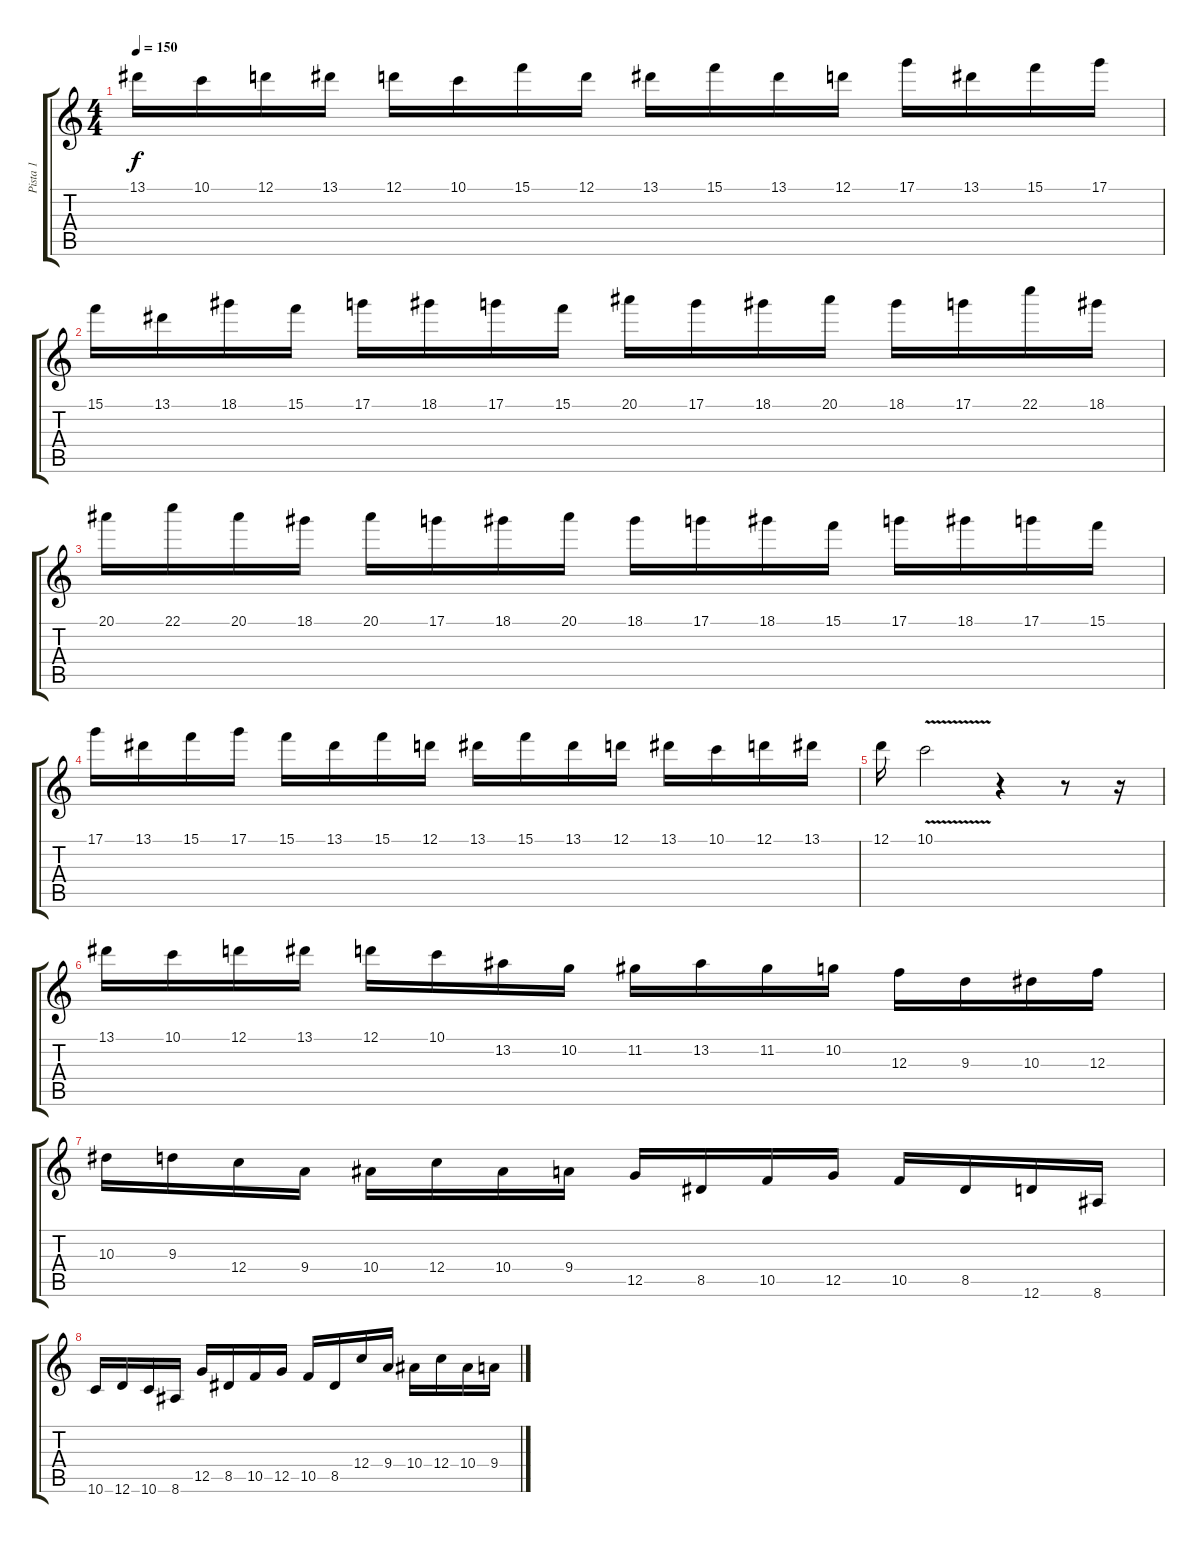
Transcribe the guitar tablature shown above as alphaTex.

\track ("Pista 1" "Pista 1") {instrument distortionguitar}
\staff {score tabs}
\tuning (D4 A3 F3 C3 G2 D2) {hide}
\ts (4 4)
\tempo 150
\clef g2
\ks c
13.1.16{dy f} 10.1.16 12.1.16 13.1.16 12.1.16 10.1.16 15.1.16 12.1.16 13.1.16 15.1.16 13.1.16 12.1.16 17.1.16 13.1.16 15.1.16 17.1.16 |
15.1.16 13.1.16 18.1.16 15.1.16 17.1.16 18.1.16 17.1.16 15.1.16 20.1.16 17.1.16 18.1.16 20.1.16 18.1.16 17.1.16 22.1.16 18.1.16 |
20.1.16 22.1.16 20.1.16 18.1.16 20.1.16 17.1.16 18.1.16 20.1.16 18.1.16 17.1.16 18.1.16 15.1.16 17.1.16 18.1.16 17.1.16 15.1.16 |
17.1.16 13.1.16 15.1.16 17.1.16 15.1.16 13.1.16 15.1.16 12.1.16 13.1.16 15.1.16 13.1.16 12.1.16 13.1.16 10.1.16 12.1.16 13.1.16 |
12.1.16 10.1{v}.2 r.4 r.8 r.16 |
13.1.16 10.1.16 12.1.16 13.1.16 12.1.16 10.1.16 13.2.16 10.2.16 11.2.16 13.2.16 11.2.16 10.2.16 12.3.16 9.3.16 10.3.16 12.3.16 |
10.3.16 9.3.16 12.4.16 9.4.16 10.4.16 12.4.16 10.4.16 9.4.16 12.5.16 8.5.16 10.5.16 12.5.16 10.5.16 8.5.16 12.6.16 8.6.16 |
10.6.16 12.6.16 10.6.16 8.6.16 12.5.16 8.5.16 10.5.16 12.5.16 10.5.16 8.5.16 12.4.16 9.4.16 10.4.16 12.4.16 10.4.16 9.4.16
